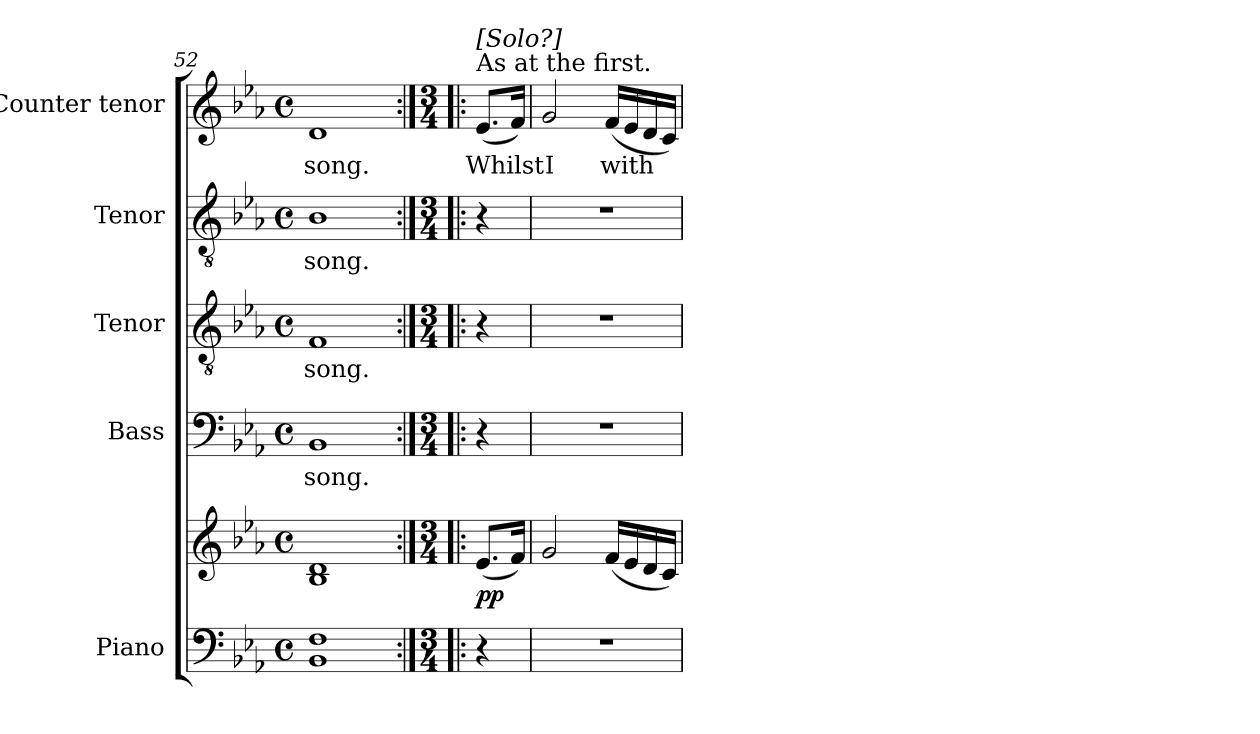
**kern	**kern	**dynam	**kern	**text	**kern	**text	**kern	**text	**kern	**text
*part5	*part5	*part5	*part4	*part4	*part3	*part3	*part2	*part2	*part1	*part1
*staff6	*staff5	*staff5/6	*staff4	*staff4	*staff3	*staff3	*staff2	*staff2	*staff1	*staff1
*I"Piano	*	*	*I"Bass	*	*I"Tenor	*	*I"Tenor	*	*I"Counter tenor	*
*I'Pno.	*	*	*I'B.	*	*I'T.	*	*I'T.	*	*	*
*clefF4	*clefG2	*	*clefF4	*	*clefGv2	*	*clefGv2	*	*clefG2	*
*	*	*	*	*	*ITrd7c12	*	*ITrd7c12	*	*	*
*k[b-e-a-]	*k[b-e-a-]	*	*k[b-e-a-]	*	*k[b-e-a-]	*	*k[b-e-a-]	*	*k[b-e-a-]	*
*E-:	*E-:	*	*E-:	*	*E-:	*	*E-:	*	*E-:	*
*M4/4	*M4/4	*	*M4/4	*	*M4/4	*	*M4/4	*	*M4/4	*
*met(c)	*met(c)	*	*met(c)	*	*met(c)	*	*met(c)	*	*met(c)	*
=52	=52	=52	=52	=52	=52	=52	=52	=52	=52	=52
!	!	!	!	!LO:LY:b:color=#000000	!	!	!	!	!	!
!	!	!	!	!	!	!LO:LY:b:color=#000000	!	!	!	!
!	!	!	!	!	!	!	!	!LO:LY:b:color=#000000	!	!
!	!	!	!	!	!	!	!	!	!	!LO:LY:b:color=#000000
1BB-i 1Fi	1B-i 1di	.	1BB-i	song.	1FFi	song.	1BB-i	song.	1di	song.
!!LO:LB:g=z
=55:|!|:	=55:|!|:	=55:|!|:	=55:|!|:	=55:|!|:	=55:|!|:	=55:|!|:	=55:|!|:	=55:|!|:	=55:|!|:	=55:|!|:
*M3/4	*M3/4	*	*M3/4	*	*M3/4	*	*M3/4	*	*M3/4	*
!	!	!	!	!	!	!	!	!	!LO:TX:a:t=As at the first.	!
!	!	!	!	!	!	!	!	!	!LO:TX:a:t=[Solo?]	!
!	!	!	!	!	!	!	!	!	!	!LO:LY:b:color=#000000
4r	(8.e-i/L	pp	4r	.	4r	.	4r	.	(8.e-i/L	Whilst
.	16fi/Jk)	.	.	.	.	.	.	.	16fi/Jk)	.
=56	=56	=56	=56	=56	=56	=56	=56	=56	=56	=56
!LO:N:vis=1	!	!	!LO:N:vis=1	!	!LO:N:vis=1	!	!LO:N:vis=1	!	!	!
!	!	!	!	!	!	!	!	!	!	!LO:LY:b:color=#000000
2.r	2gi/	.	2.r	.	2.r	.	2.r	.	2gi/	I
!	!	!	!	!	!	!	!	!	!	!LO:LY:b:color=#000000
.	(16fi/LL	.	.	.	.	.	.	.	(16fi/LL	with
.	16e-i/	.	.	.	.	.	.	.	16e-i/	.
.	16di/	.	.	.	.	.	.	.	16di/	.
.	16ci/JJ)	.	.	.	.	.	.	.	16ci/JJ)	.
=	=	=	=	=	=	=	=	=	=	=
*-	*-	*-	*-	*-	*-	*-	*-	*-	*-	*-
